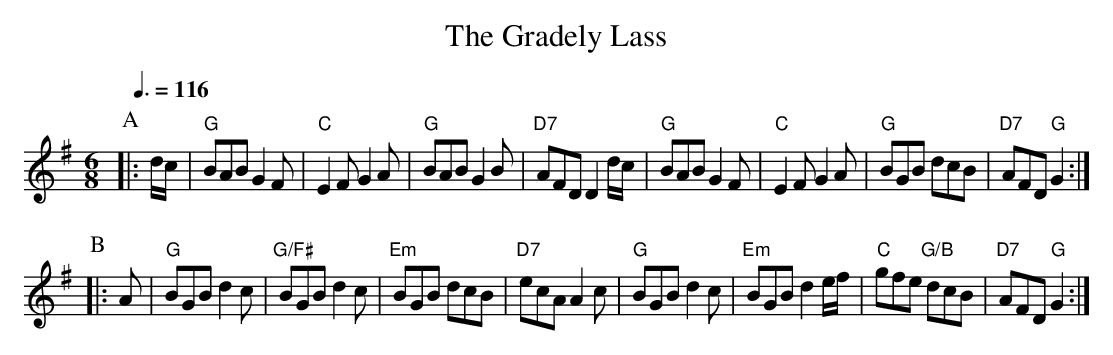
X:1
T:The Gradely Lass
L:1/8
M:6/8
Q:3/8=116
K:G
P:A
|: d/c/ | "G"BAB G2F | "C"E2F G2A | "G"BAB G2B | "D7"AFD D2d/c/ |\
"G"BAB G2F | "C"E2F G2A | "G"BGB dcB | "D7"AFD "G"G2 :|
P:B
|: A | "G"BGB d2c | "G/F#"BGB d2c | "Em"BGB dcB | "D7"ecA A2c |\
"G"BGB d2c | "Em"BGB d2e/f/ | "C"gfe "G/B"dcB | "D7"AFD "G"G2 :|
